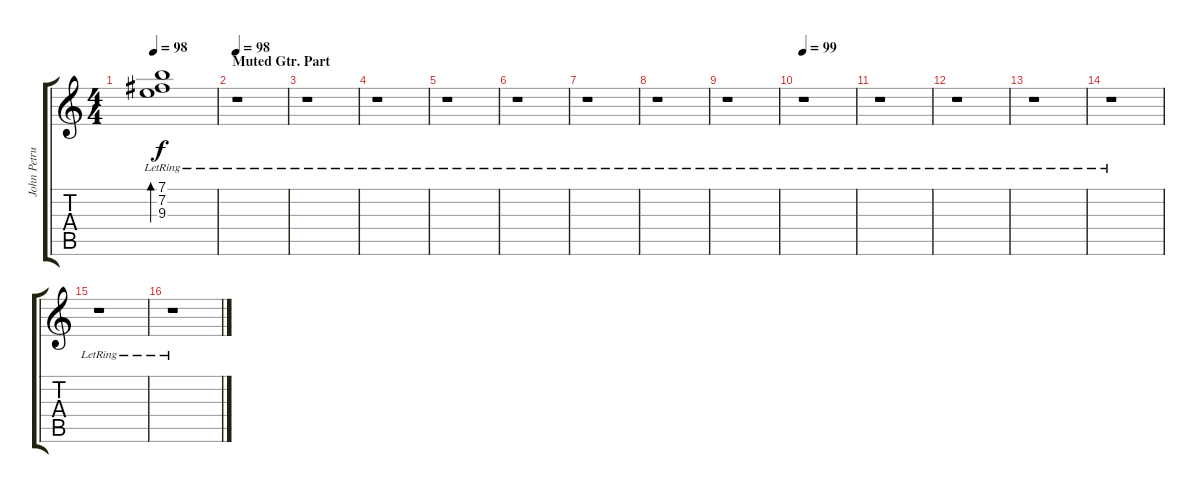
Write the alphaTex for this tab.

\track ("John Petrucci (Clean)" "John Petru") {instrument acousticguitarsteel}
\staff {score tabs}
\tuning (E4 B3 G3 D3 A2 E2) {hide}
\ts (4 4)
\tempo 98
\clef g2
\ks c
(7.1{lr} 7.2{lr} 9.3{lr}).1{bd 120 dy f} |
\section ("" "Muted Gtr. Part")
\tempo 98
r.1 |
r.1 |
r.1 |
r.1 |
r.1 |
r.1 |
r.1 |
r.1 |
\tempo 99
r.1 |
r.1 |
r.1 |
r.1 |
r.1 |
r.1 |
r.1
